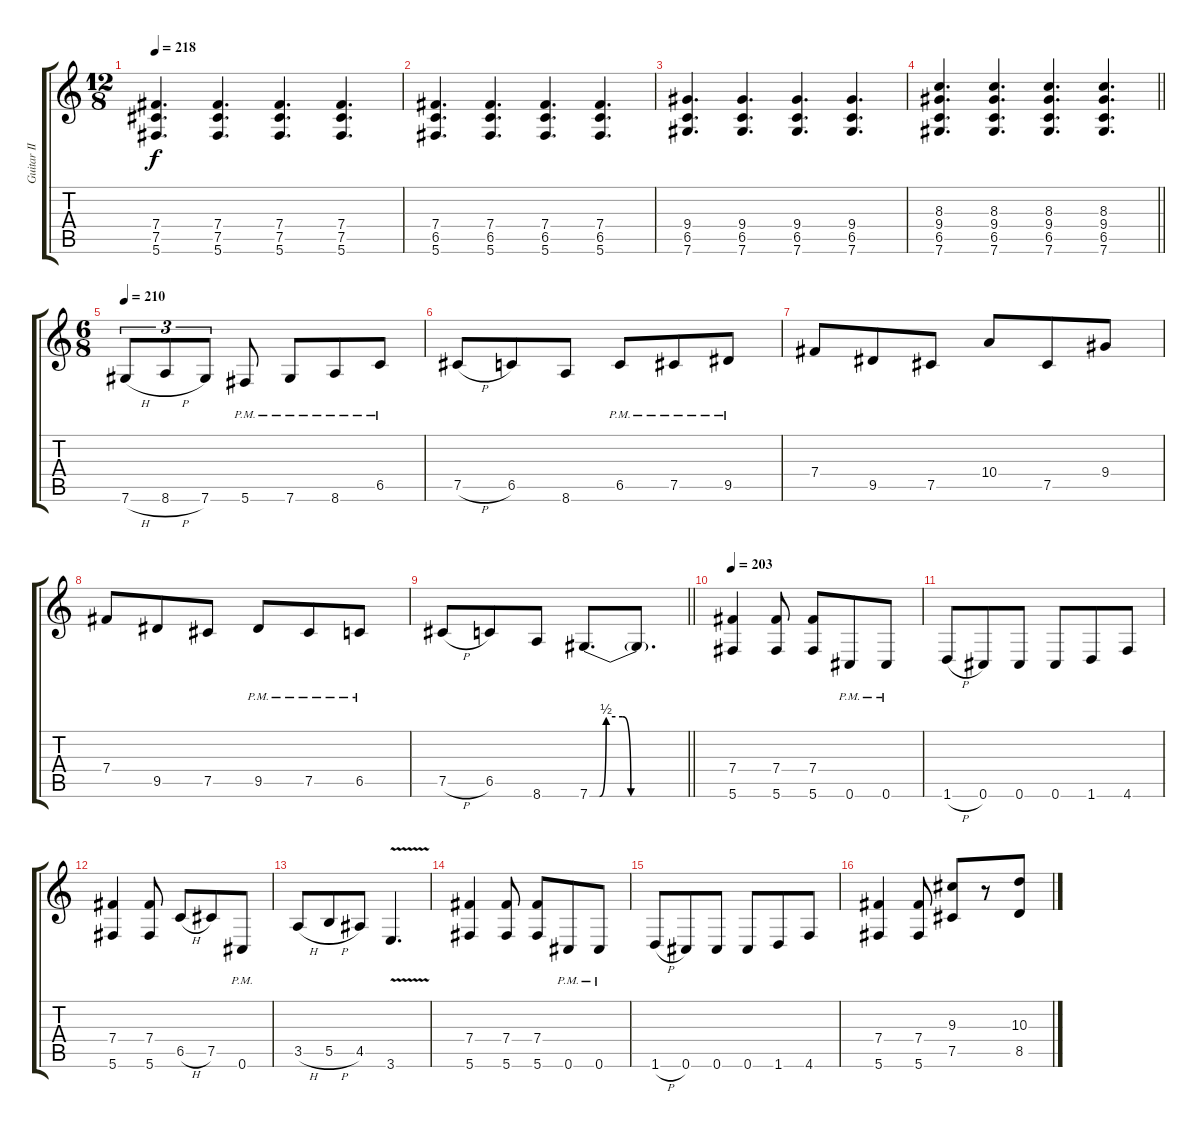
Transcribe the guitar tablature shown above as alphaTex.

\track ("Guitar II" "Guitar II") {instrument distortionguitar}
\staff {score tabs}
\tuning (Db4 Ab3 E3 B2 Gb2 Db2) {hide}
\ts (12 8)
\tempo 218
\clef g2
\ks c
(7.4 7.5 5.6).4{d dy f} (7.4 7.5 5.6).4{d} (7.4 7.5 5.6).4{d} (7.4 7.5 5.6).4{d} |
(7.4 6.5 5.6).4{d} (7.4 6.5 5.6).4{d} (7.4 6.5 5.6).4{d} (7.4 6.5 5.6).4{d} |
(9.4 6.5 7.6).4{d} (9.4 6.5 7.6).4{d} (9.4 6.5 7.6).4{d} (9.4 6.5 7.6).4{d} |
\barLineRight lightlight
(8.3 9.4 6.5 7.6).4{d} (8.3 9.4 6.5 7.6).4{d} (8.3 9.4 6.5 7.6).4{d} (8.3 9.4 6.5 7.6).4{d} |
\ts (6 8)
\tempo 210
7.6{h}.8{tu (3 2)} 8.6{h}.8{tu (3 2)} 7.6.8{tu (3 2)} 5.6{pm}.8 7.6{pm}.8 8.6{pm}.8 6.5{pm}.8 |
7.5{h}.8 6.5.8 8.6.8 6.5{pm}.8 7.5{pm}.8 9.5{pm}.8 |
7.4.8 9.5.8 7.5.8 10.4.8 7.5.8 9.4.8 |
7.4.8 9.5.8 7.5.8 9.5{pm}.8 7.5{pm}.8 6.5{pm}.8 |
\barLineRight lightlight
7.5{h}.8 6.5.8 8.6.8 7.6{be (custom 0 0 6 0 10 2 20 2 25 0 60 0)}.8{d} 7.6{t}.8{d} |
\tempo 203
(7.4 5.6).4{volume 14} (7.4 5.6).8 (7.4 5.6).8 0.6{pm}.8 0.6{pm}.8 |
1.6{h}.8 0.6.8 0.6.8 0.6.8 1.6.8 4.6.8 |
(7.4 5.6).4 (7.4 5.6).8 6.5{h}.8 7.5.8 0.6{pm}.8 |
3.5{h}.8 5.5{h}.8 4.5.8 3.6{v}.4{d} |
(7.4 5.6).4 (7.4 5.6).8 (7.4 5.6).8 0.6{pm}.8 0.6{pm}.8 |
1.6{h}.8 0.6.8 0.6.8 0.6.8 1.6.8 4.6.8 |
(7.4 5.6).4 (7.4 5.6).8 (9.3 7.5).8 r.8 (10.3 8.5).8
